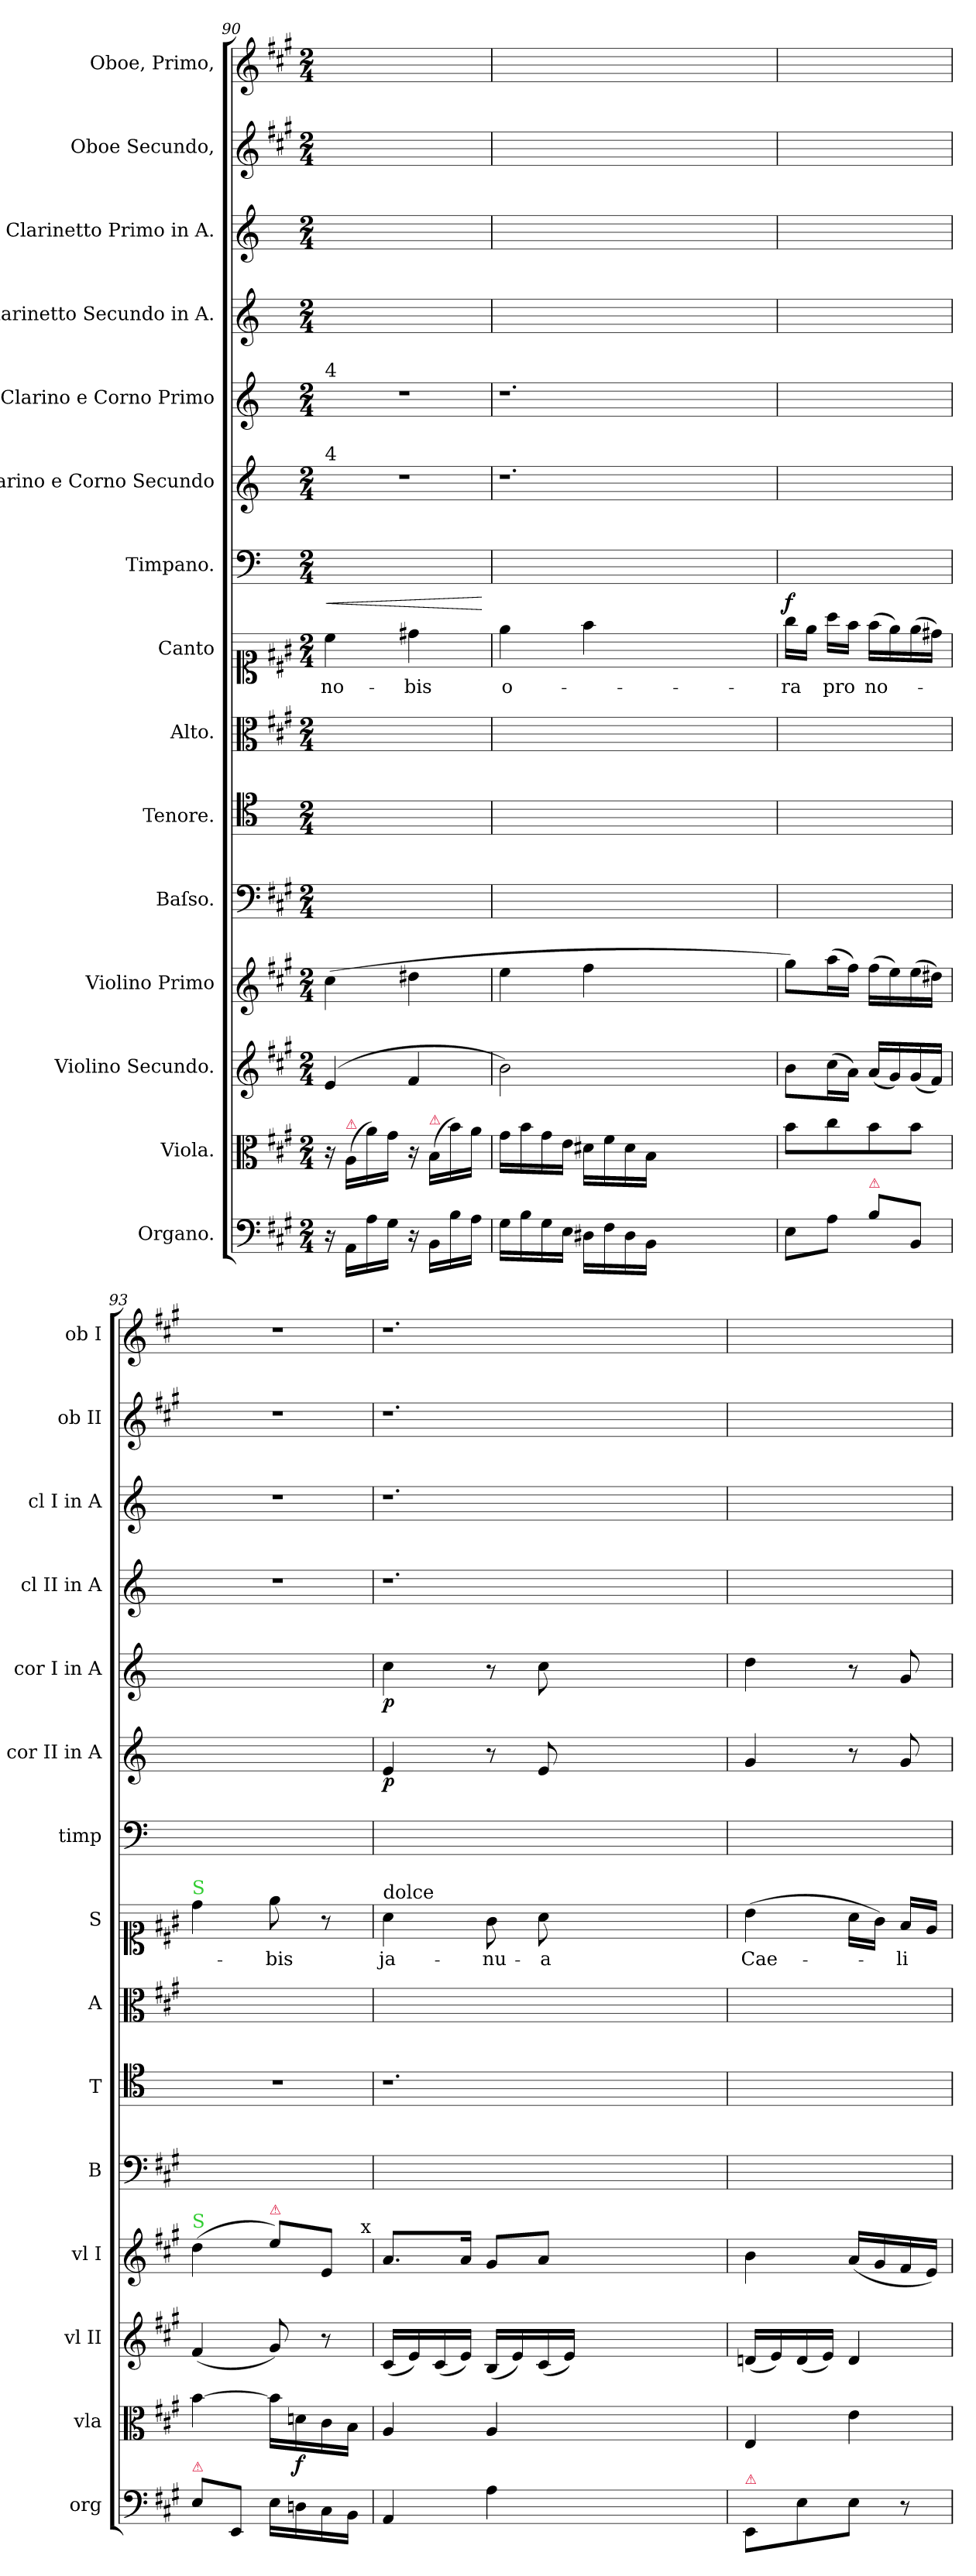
**kern	**kern	**dynam	**kern	**kern	**kern	**kern	**kern	**kern	**text	**dynam	**kern	**kern	**dynam	**kern	**dynam	**kern	**kern	**kern	**kern
*part15	*part14	*part14	*part13	*part12	*part11	*part10	*part9	*part8	*part8	*part8	*part7	*part6	*part6	*part5	*part5	*part4	*part3	*part2	*part1
*staff15	*staff14	*staff14	*staff13	*staff12	*staff11	*staff10	*staff9	*staff8	*staff8	*staff8	*staff7	*staff6	*staff6	*staff5	*staff5	*staff4	*staff3	*staff2	*staff1
*I"Organo.	*I"Viola.	*	*I"Violino Secundo.	*I"Violino Primo	*I"Baſso.	*I"Tenore.	*I"Alto.	*I"Canto	*	*	*I"Timpano.	*I"Clarino e Corno Secundo	*	*I"Clarino e Corno Primo	*	*I"Clarinetto Secundo in A.	*I"Clarinetto Primo in A.	*I"Oboe Secundo,	*I"Oboe, Primo,
*I'org	*I'vla	*	*I'vl II	*I'vl I	*I'B	*I'T	*I'A	*I'S	*	*	*I'timp	*I'cor II in A	*	*I'cor I in A	*	*I'cl II in A	*I'cl I in A	*I'ob II	*I'ob I
*clefF4	*clefC3	*	*clefG2	*clefG2	*clefF4	*clefC4	*clefC3	*clefC1	*	*	*clefF4	*clefG2	*	*clefG2	*	*clefG2	*clefG2	*clefG2	*clefG2
*	*	*	*	*	*	*	*	*	*	*	*	*ITrd2c3	*	*ITrd2c3	*	*ITrd2c3	*ITrd2c3	*	*
*k[f#c#g#]	*k[f#c#g#]	*	*k[f#c#g#]	*k[f#c#g#]	*k[f#c#g#]	*	*k[f#c#g#]	*k[f#c#g#]	*	*	*k[]	*k[f#c#g#]	*	*k[f#c#g#]	*	*k[f#c#g#]	*k[f#c#g#]	*k[f#c#g#]	*k[f#c#g#]
*A:	*A:	*	*A:	*A:	*A:	*	*A:	*A:	*	*	*	*	*	*	*	*	*	*A:	*A:
*M2/4	*M2/4	*	*M2/4	*M2/4	*M2/4	*M2/4	*M2/4	*M2/4	*	*	*M2/4	*M2/4	*	*M2/4	*	*M2/4	*M2/4	*M2/4	*M2/4
=90	=90	=90	=90	=90	=90	=90	=90	=90	=90	=90	=90	=90	=90	=90	=90	=90	=90	=90	=90
!	!	!	!	!	!	!	!	!	!	!	!	!	!	!LO:TX:a:t=4	!	!	!	!	!
!	!	!	!	!	!	!	!	!	!	!	!	!LO:TX:a:t=4	!	!	!	!	!	!	!
!	!	!	!	!	!	!	!	!	!	!LO:HP:a	!	!	!	!	!	!	!	!	!
16r	16r	.	(4e/	(4cc#\	2ryy	2ryy	2ryy	4cc#\	no-	<	2ryy	2r	.	2r	.	2ryy	2ryy	2ryy	2ryy
!	!LO:TX:a:color=crimson:t=⚠	!	!	!	!	!	!	!	!	!	!	!	!	!	!	!	!	!	!
16AA\LL	(>16A/LL	.	.	.	.	.	.	.	.	.	.	.	.	.	.	.	.	.	.
16A\	16a\)	.	.	.	.	.	.	.	.	.	.	.	.	.	.	.	.	.	.
16G#\JJ	16g#\JJ	.	.	.	.	.	.	.	.	.	.	.	.	.	.	.	.	.	.
16r	16r	.	4f#/	4dd#X\	.	.	.	4dd#X\	-bis	.	.	.	.	.	.	.	.	.	.
!	!LO:TX:a:color=crimson:t=⚠	!	!	!	!	!	!	!	!	!	!	!	!	!	!	!	!	!	!
16BB\LL	(>16B/LL	.	.	.	.	.	.	.	.	.	.	.	.	.	.	.	.	.	.
16B\	16b\)	.	.	.	.	.	.	.	.	.	.	.	.	.	.	.	.	.	.
16A\JJ	16a\JJ	.	.	.	.	.	.	.	.	.	.	.	.	.	.	.	.	.	.
.	.	.	.	.	.	.	.	.	.	[	.	.	.	.	.	.	.	.	.
=91	=91	=91	=91	=91	=91	=91	=91	=91	=91	=91	=91	=91	=91	=91	=91	=91	=91	=91	=91
16G#\LL	16g#\LL	.	2b\)	4ee\	2ryy	1.ryy	2ryy	4ee\	o-	.	2ryy	1.r	.	1.r	.	1.ryy	1.ryy	1.ryy	1.ryy
16B\	16b\	.	.	.	.	.	.	.	.	.	.	.	.	.	.	.	.	.	.
16G#\	16g#\	.	.	.	.	.	.	.	.	.	.	.	.	.	.	.	.	.	.
16E\JJ	16e\JJ	.	.	.	.	.	.	.	.	.	.	.	.	.	.	.	.	.	.
16D#X\LL	16d#X\LL	.	.	4ff#\	.	.	.	4ff#\	.	.	.	.	.	.	.	.	.	.	.
16F#\	16f#\	.	.	.	.	.	.	.	.	.	.	.	.	.	.	.	.	.	.
16D#\	16d#\	.	.	.	.	.	.	.	.	.	.	.	.	.	.	.	.	.	.
16BB\JJ	16B\JJ	.	.	.	.	.	.	.	.	.	.	.	.	.	.	.	.	.	.
1ryy	1ryy	.	1ryy	1ryy	1ryy	.	1ryy	1ryy	.	.	1ryy	.	.	.	.	.	.	.	.
=92	=92	=92	=92	=92	=92	=92	=92	=92	=92	=92	=92	=92	=92	=92	=92	=92	=92	=92	=92
!	!	!	!	!	!	!	!	!	!	!LO:DY:a	!	!	!	!	!	!	!	!	!
8E\L	8b\L	.	8b\L	8gg#\L)	2ryy	2ryy	2ryy	16gg#\LL	-ra	f	2ryy	2ryy	.	2ryy	.	2ryy	2ryy	2ryy	2ryy
.	.	.	.	.	.	.	.	16ee\JJ	.	.	.	.	.	.	.	.	.	.	.
8A\J	8cc#\	.	(16cc#\L	(16aa\L	.	.	.	16aa\LL	pro	.	.	.	.	.	.	.	.	.	.
.	.	.	16a\JJ)	16ff#\JJ)	.	.	.	16ff#\JJ	.	.	.	.	.	.	.	.	.	.	.
!LO:TX:a:color=crimson:t=⚠	!	!	!	!	!	!	!	!	!	!	!	!	!	!	!	!	!	!	!
8B\L	8b\	.	(16a/LL	(16ff#\LL	.	.	.	(16ff#\LL	no-	.	.	.	.	.	.	.	.	.	.
.	.	.	16g#/)	16ee\)	.	.	.	16ee\)	.	.	.	.	.	.	.	.	.	.	.
8BB/J	8b\J	.	(16g#/	(16ee\	.	.	.	(16ee\	.	.	.	.	.	.	.	.	.	.	.
.	.	.	16f#/JJ)	16dd#X\JJ)	.	.	.	16dd#X\JJ)	.	.	.	.	.	.	.	.	.	.	.
=93	=93	=93	=93	=93	=93	=93	=93	=93	=93	=93	=93	=93	=93	=93	=93	=93	=93	=93	=93
!	!	!	!	!	!	!	!	!LO:TX:a:color=limegreen:t=S	!	!	!	!	!	!	!	!	!	!	!
!	!	!	!	!LO:TX:a:color=limegreen:t=S	!	!	!	!	!	!	!	!	!	!	!	!	!	!	!
!LO:TX:a:color=crimson:t=⚠	!	!	!	!	!	!	!	!	!	!	!	!	!	!	!	!	!	!	!
8E\L	[4b\	.	(4f#/	(4dd\	2ryy	2r	2ryy	4dd\	.	.	2ryy	2ryy	.	2ryy	.	2r	2r	2r	2r
8EE/J	.	.	.	.	.	.	.	.	.	.	.	.	.	.	.	.	.	.	.
!	!	!	!	!LO:TX:a:color=crimson:t=⚠	!	!	!	!	!	!	!	!	!	!	!	!	!	!	!
16E\LL	16b\LL]	.	8g#/)	8ee\L)	.	.	.	8ee\	-bis	.	.	.	.	.	.	.	.	.	.
16Dn\	16dn\	f	.	.	.	.	.	.	.	.	.	.	.	.	.	.	.	.	.
16C#\	16c#\	.	8r	8e/J	.	.	.	8r	.	.	.	.	.	.	.	.	.	.	.
16BB\JJ	16B\JJ	.	.	.	.	.	.	.	.	.	.	.	.	.	.	.	.	.	.
!	!	!	!	!LO:TX:a:rj:t=x	!	!	!	!	!	!	!	!	!	!	!	!	!	!	!
=94	=94	=94	=94	=94	=94	=94	=94	=94	=94	=94	=94	=94	=94	=94	=94	=94	=94	=94	=94
!	!	!	!	!	!	!	!	!LO:TX:a:t=dolce	!	!	!	!	!	!	!	!	!	!	!
!	!	!LO:DY:b	!	!	!	!	!	!	!	!	!	!	!	!	!	!	!	!	!
4AA/	4A/	piano	(16c#/LL	8.a/L	2ryy	1.r	2ryy	4a\	ja-	.	2ryy	4c#/	p	4a\	p	1.r	1.r	1.r	1.r
.	.	.	16e/)	.	.	.	.	.	.	.	.	.	.	.	.	.	.	.	.
.	.	.	(16c#/	.	.	.	.	.	.	.	.	.	.	.	.	.	.	.	.
.	.	.	16e/JJ)	16a/Jk	.	.	.	.	.	.	.	.	.	.	.	.	.	.	.
4A\	4A/	.	(16B/LL	8g#/L	.	.	.	8g#\	-nu-	.	.	8r	.	8r	.	.	.	.	.
.	.	.	16e/)	.	.	.	.	.	.	.	.	.	.	.	.	.	.	.	.
.	.	.	(16c#/	8a/J	.	.	.	8a\	-a	.	.	8c#/	.	8a\	.	.	.	.	.
.	.	.	16e/JJ)	.	.	.	.	.	.	.	.	.	.	.	.	.	.	.	.
1ryy	1ryy	.	1ryy	1ryy	1ryy	.	1ryy	1ryy	.	.	1ryy	1ryy	.	1ryy	.	.	.	.	.
=95	=95	=95	=95	=95	=95	=95	=95	=95	=95	=95	=95	=95	=95	=95	=95	=95	=95	=95	=95
!LO:TX:a:color=crimson:t=⚠	!	!	!	!	!	!	!	!	!	!	!	!	!	!	!	!	!	!	!
8EE/L	4E/	.	(16dn/LL	4b\	2ryy	2ryy	2ryy	(4b\	Cae-	.	2ryy	4e/	.	4b\	.	2ryy	2ryy	2ryy	2ryy
.	.	.	16e/)	.	.	.	.	.	.	.	.	.	.	.	.	.	.	.	.
8E\	.	.	(16d/	.	.	.	.	.	.	.	.	.	.	.	.	.	.	.	.
.	.	.	16e/JJ)	.	.	.	.	.	.	.	.	.	.	.	.	.	.	.	.
8E\J	4e\	.	4d/	(16a/LL	.	.	.	16a\LL	.	.	.	8r	.	8r	.	.	.	.	.
.	.	.	.	16g#/	.	.	.	16g#\JJ)	.	.	.	.	.	.	.	.	.	.	.
8r	.	.	.	16f#/	.	.	.	16f#/LL	-li	.	.	8e/	.	8e/	.	.	.	.	.
.	.	.	.	16e/JJ)	.	.	.	16e/JJ	.	.	.	.	.	.	.	.	.	.	.
=	=	=	=	=	=	=	=	=	=	=	=	=	=	=	=	=	=	=	=
*-	*-	*-	*-	*-	*-	*-	*-	*-	*-	*-	*-	*-	*-	*-	*-	*-	*-	*-	*-
